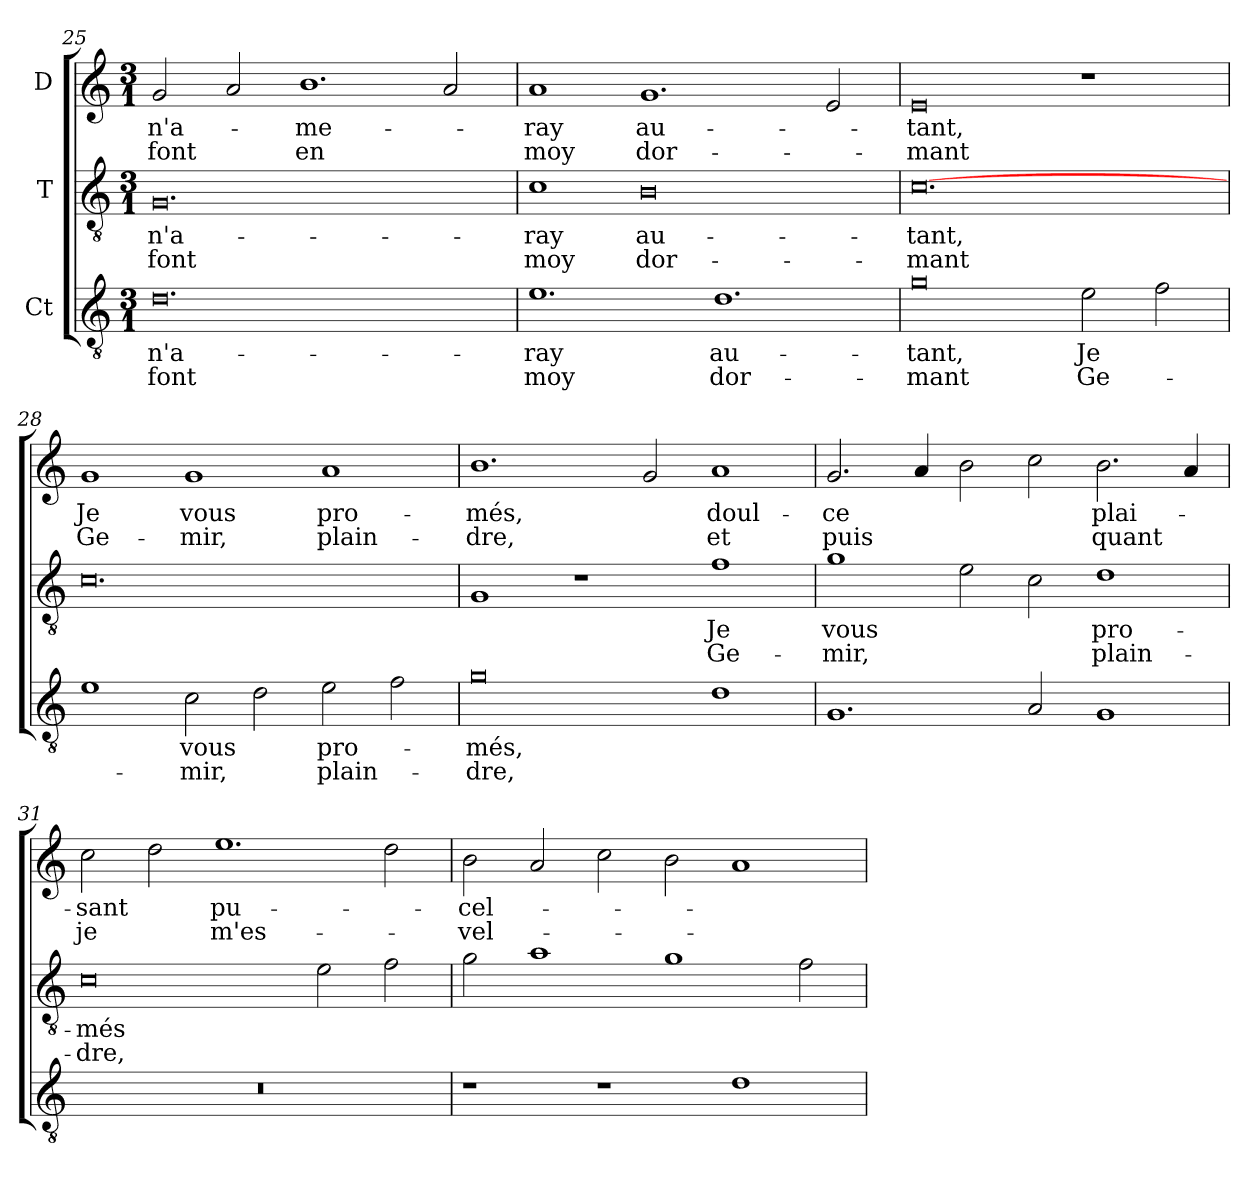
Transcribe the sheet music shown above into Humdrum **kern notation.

**kern	**text	**text	**kern	**text	**text	**kern	**text	**text
*part3	*part3	*part3	*part2	*part2	*part2	*part1	*part1	*part1
*staff3	*staff3	*staff3	*staff2	*staff2	*staff2	*staff1	*staff1	*staff1
*I"Ct	*	*	*I"T	*	*	*I"D	*	*
!!LO:LB:g=z
*clefGv2	*	*	*clefGv2	*	*	*clefG2	*	*
*ITrd7c12	*	*	*ITrd7c12	*	*	*	*	*
*k[]	*	*	*k[]	*	*	*k[]	*	*
*C:	*	*	*C:	*	*	*C:	*	*
*M3/1	*	*	*M3/1	*	*	*M3/1	*	*
=25	=25	=25	=25	=25	=25	=25	=25	=25
!	!LO:LY:b:color=#000000	!LO:LY:b:color=#000000	!	!	!	!	!	!
!	!	!	!	!LO:LY:b:color=#000000	!LO:LY:b:color=#000000	!	!	!
!	!	!	!	!	!	!	!LO:LY:b:color=#000000	!LO:LY:b:color=#000000
0.Di\	n'a-	font	0.GGi/	n'a-	font	2gi/	n'a-	font
.	.	.	.	.	.	2ai/	.	.
!	!	!	!	!	!	!	!LO:LY:b:color=#000000	!LO:LY:b:color=#000000
.	.	.	.	.	.	1.bi/	-me-	en
.	.	.	.	.	.	2ai/	.	.
=26	=26	=26	=26	=26	=26	=26	=26	=26
!	!LO:LY:b:color=#000000	!LO:LY:b:color=#000000	!	!	!	!	!	!
!	!	!	!	!LO:LY:b:color=#000000	!LO:LY:b:color=#000000	!	!	!
!	!	!	!	!	!	!	!LO:LY:b:color=#000000	!LO:LY:b:color=#000000
1.Ei\	-ray	moy	1Ci\	-ray	moy	1ai/	-ray	moy
!	!	!	!	!LO:LY:b:color=#000000	!LO:LY:b:color=#000000	!	!	!
!	!	!	!	!	!	!	!LO:LY:b:color=#000000	!LO:LY:b:color=#000000
.	.	.	0BBi/	au-	dor-	1.gi/	au-	dor-
!	!LO:LY:b:color=#000000	!LO:LY:b:color=#000000	!	!	!	!	!	!
1.Di\	au-	dor-	.	.	.	.	.	.
.	.	.	.	.	.	2ei/	.	.
=27	=27	=27	=27	=27	=27	=27	=27	=27
!	!LO:LY:b:color=#000000	!LO:LY:b:color=#000000	!	!	!	!	!	!
!	!	!	!	!LO:LY:b:color=#000000	!LO:LY:b:color=#000000	!	!	!
!	!	!	!	!	!	!	!LO:LY:b:color=#000000	!LO:LY:b:color=#000000
0Gi\	-tant,	-mant	[0.Ci\	-tant,	-mant	0ei/	-tant,	-mant
!	!LO:LY:b:color=#000000	!LO:LY:b:color=#000000	!	!	!	!	!	!
2Ei\	Je	Ge-	.	.	.	1r	.	.
2Fi\	.	.	.	.	.	.	.	.
=28	=28	=28	=28	=28	=28	=28	=28	=28
!	!	!	!	!	!	!	!LO:LY:b:color=#000000	!LO:LY:b:color=#000000
1Ei\	.	.	0.Ci\	.	.	1gi/	Je	Ge-
!	!LO:LY:b:color=#000000	!LO:LY:b:color=#000000	!	!	!	!	!	!
!	!	!	!	!	!	!	!LO:LY:b:color=#000000	!LO:LY:b:color=#000000
2Ci\	vous	-mir,	.	.	.	1gi/	vous	-mir,
2Di\	.	.	.	.	.	.	.	.
!	!LO:LY:b:color=#000000	!LO:LY:b:color=#000000	!	!	!	!	!	!
!	!	!	!	!	!	!	!LO:LY:b:color=#000000	!LO:LY:b:color=#000000
2Ei\	pro-	plain-	.	.	.	1ai/	pro-	plain-
2Fi\	.	.	.	.	.	.	.	.
=29	=29	=29	=29	=29	=29	=29	=29	=29
!	!LO:LY:b:color=#000000	!LO:LY:b:color=#000000	!	!	!	!	!	!
!	!	!	!	!	!	!	!LO:LY:b:color=#000000	!LO:LY:b:color=#000000
0Gi\	-més,	-dre,	1GGi/	.	.	1.bi/	-més,	-dre,
.	.	.	1r	.	.	.	.	.
.	.	.	.	.	.	2gi/	.	.
!	!	!	!	!LO:LY:b:color=#000000	!LO:LY:b:color=#000000	!	!	!
!	!	!	!	!	!	!	!LO:LY:b:color=#000000	!LO:LY:b:color=#000000
1Di\	.	.	1Fi\	Je	Ge-	1ai/	doul-	et
!!LO:LB:g=z
=30	=30	=30	=30	=30	=30	=30	=30	=30
!	!	!	!	!LO:LY:b:color=#000000	!LO:LY:b:color=#000000	!	!	!
!	!	!	!	!	!	!	!LO:LY:b:color=#000000	!LO:LY:b:color=#000000
1.GGi/	.	.	1Gi\	vous	-mir,	2.gi/	-ce	puis
.	.	.	.	.	.	4ai/	.	.
.	.	.	2Ei\	.	.	2bi\	.	.
2AAi/	.	.	2Ci\	.	.	2cci\	.	.
!	!	!	!	!LO:LY:b:color=#000000	!LO:LY:b:color=#000000	!	!	!
!	!	!	!	!	!	!	!LO:LY:b:color=#000000	!LO:LY:b:color=#000000
1GGi/	.	.	1Di\	pro-	plain-	2.bi\	plai-	quant
.	.	.	.	.	.	4ai/	.	.
=31	=31	=31	=31	=31	=31	=31	=31	=31
!	!	!	!	!LO:LY:b:color=#000000	!LO:LY:b:color=#000000	!	!	!
!	!	!	!	!	!	!	!LO:LY:b:color=#000000	!LO:LY:b:color=#000000
0.r	.	.	0Ci\	-més	-dre,	2cci\	-sant	je
.	.	.	.	.	.	2ddi\	.	.
!	!	!	!	!	!	!	!LO:LY:b:color=#000000	!LO:LY:b:color=#000000
.	.	.	.	.	.	1.eei\	pu-	m'es-
.	.	.	2Ei\	.	.	.	.	.
.	.	.	2Fi\	.	.	2ddi\	.	.
=32	=32	=32	=32	=32	=32	=32	=32	=32
!	!	!	!	!	!	!	!LO:LY:b:color=#000000	!LO:LY:b:color=#000000
1r	.	.	2Gi\	.	.	2bi\	-cel-	-vel-
.	.	.	1Ai\	.	.	2ai/	.	.
1r	.	.	.	.	.	2cci\	.	.
.	.	.	1Gi\	.	.	2bi\	.	.
1Di\	.	.	.	.	.	1ai/	.	.
.	.	.	2Fi\	.	.	.	.	.
=	=	=	=	=	=	=	=	=
*-	*-	*-	*-	*-	*-	*-	*-	*-
